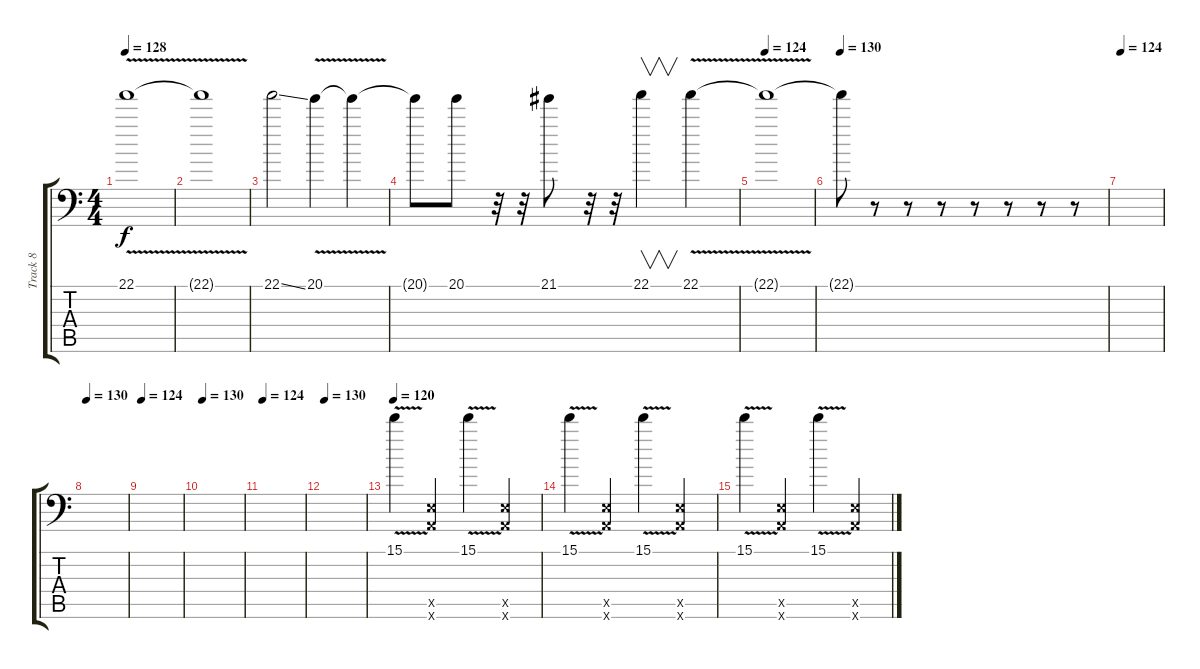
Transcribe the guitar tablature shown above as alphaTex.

\track ("Track 8" "Track 8") {instrument overdrivenguitar}
\staff {score tabs}
\tuning (B3 Gb3 D3 A2 E2 A1) {hide}
\ts (4 4)
\tempo 128
\clef f4
\ks c
22.1{v}.1{dy f} |
22.1{t}.1 |
22.1{ss}.2 20.1{v}.4 20.1{t}.4 |
20.1{t}.8 20.1.8 r.32 r.32 21.1.8 r.32 r.32 22.1.4{v} 22.1{v}.4 |
\tempo 124
22.1{t}.1 |
\tempo 130
22.1{t}.8 r.8 r.8 r.8 r.8 r.8 r.8 r.8 |
\tempo 124
|
\tempo 130
|
\tempo 124
|
\tempo 130
|
\tempo 124
|
\tempo 130
|
\tempo 120
15.1{v}.4{volume 10} (0.5{x} 0.6{x}).4 15.1{v}.4 (0.5{x} 0.6{x}).4 |
15.1{v}.4{volume 10} (0.5{x} 0.6{x}).4 15.1{v}.4 (0.5{x} 0.6{x}).4 |
15.1{v}.4{volume 10} (0.5{x} 0.6{x}).4 15.1{v}.4 (0.5{x} 0.6{x}).4
